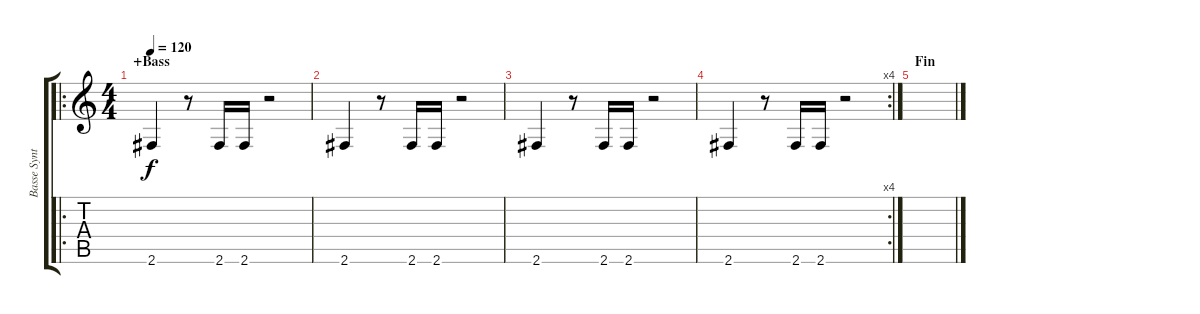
\track ("Basse Synthé" "Basse Synt") {instrument synthbass1}
\staff {score tabs}
\tuning (E4 B3 G3 D3 A2 E2) {hide}
\ro
\ts (4 4)
\section ("" "+Bass")
\tempo 120
\clef g2
\ks c
2.6.4{dy f volume 10} r.8 2.6.16 2.6.16 r.2 |
2.6.4 r.8 2.6.16 2.6.16 r.2 |
2.6.4 r.8 2.6.16 2.6.16 r.2 |
\rc 4
2.6.4 r.8 2.6.16 2.6.16 r.2 |
\section ("" "Fin")
